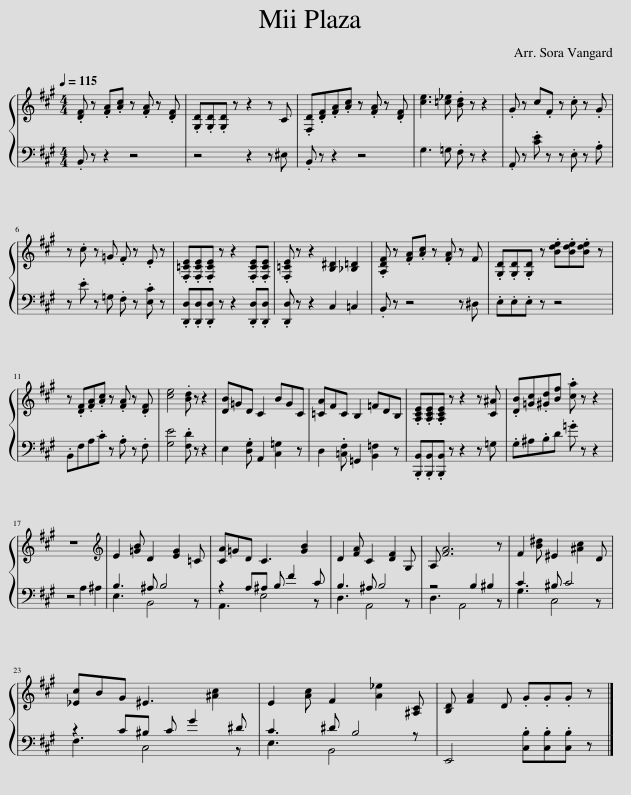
X:1
%%score { 1 | ( 2 3 ) }
L:1/8
Q:1/4=115
M:4/4
I:linebreak $
K:A
V:1 treble
V:2 bass
V:3 bass
V:1
 .[DF] z .[FA].[Ac] z .[FA] z .[DF] | .[G,D].[G,D].[G,D] z z2 z C | .[F,D].[DF].[FA].[Ac] z .[FA] z .[DF] | [ce]3 [=c_e] .[Bd] z z2 | .G z c.F z .c z .G |$ %5
 z .c z =G .F z .E z | .[F,=CE].[F,CE].[F,CE] z z2 .[F,CE].[F,CE] | .[F,=CE] z z2 [B,^D]2 [_B,=D]2 | .[A,DF] z .[FA].[Ac] z .[FA] z F | .[G,D].[G,D].[G,D] z .[Bde].[Bde].[Bde] z |$ %10
 z .[DF].[FA].[Ac] z .[FA] z .[DF] | [ce]4 .[Bd] z z2 | [DB]=GD C2 BGC | [=CA]FC B,2 =FDB, | .[A,CE].[A,CE].[A,CE] z z2 z [C^A] | %15
 .[DB][=Gc].[^Gd][Bf] .[ca] z z2 |$ z8 |[K:treble] E2 [=GB] D2 [EG]2 =C | [CA]=GD C3 [GB]2 | D2 [FA] C2 [DF]2 G, | %20
 A, [FA]6 z | F2 [B^d] ^E2 [^Ac]2 D |$ [_Ec]BG ^E3 [^Ac]2 | E2 [Ac] F2 [A_e]2 [^A,C] | [B,D] [FA]2 D .G.G.G z |] %25
V:2
 .B,, z z2 z4 | z4 z2 z ^E, | .B,, z z2 z4 | G,3 =G, .F, z z2 | .A,, z .[CE] z z .E, z .A, |$ %5
 z .E z =G, .F, z .[E,C] z | .[D,,D,].[D,,D,].[D,,D,] z z2 .[D,,D,].[D,,D,] | .[D,,D,] z z2 C,2 =C,2 | .B,, z z4 z ^D, | .E,.E,.E, z z4 |$ %10
 .B,,F,A,.C z .A, z .F, | [G,E]4 .[F,D] z z2 | E,2 .[D,G,] A,,2 [C,=G,]2 z | D,2 .[=C,F,] =G,,2 [B,,=F,]2 z | .[B,,,B,,].[B,,,B,,].[B,,,B,,] z z2 z =G, | %15
 .G,^A,.B,D .=G z z2 |$ z4 A,2 ^A,2 | E,3 B,,4 z | A,,3 E,4 z | D,3 A,,4 z | %20
 D,3 A,,4 z | G,3 C,4 z |$ F,3 C,4 z | E,3 B,,4 z | E,,4 .[C,B,].[C,B,].[C,B,] z |] %25
V:3
 x8 | x8 | x8 | x8 | x8 |$ %5
 x8 | x8 | x8 | x8 | x8 |$ %10
 x8 | x8 | x8 | x8 | x8 | %15
 x8 |$ x8 | B,3 ^A, B,4 | z2 A,^A, B, F2 C | B,3 ^A, B,4 | %20
 z4 B,2 ^B,2 | C3 ^B, C4 |$ z2 C^B, C G2 ^D | C3 ^D B,4 | x8 |] %25
